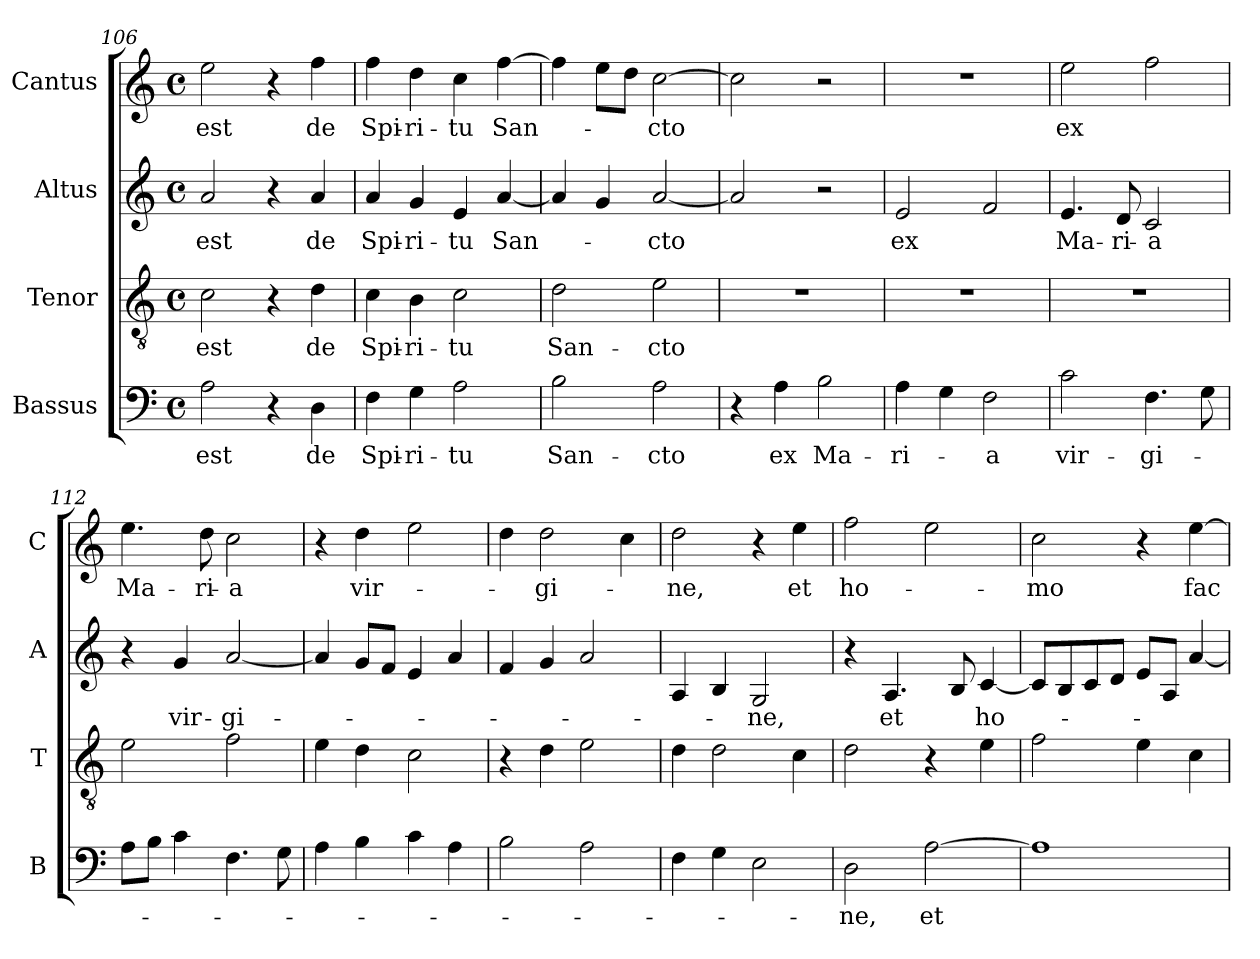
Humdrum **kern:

**kern	**text	**kern	**text	**kern	**text	**kern	**text
*part4	*part4	*part3	*part3	*part2	*part2	*part1	*part1
*staff4	*staff4	*staff3	*staff3	*staff2	*staff2	*staff1	*staff1
*I"Bassus	*	*I"Tenor	*	*I"Altus	*	*I"Cantus	*
*I'B	*	*I'T	*	*I'A	*	*I'C	*
*clefF4	*	*clefGv2	*	*clefG2	*	*clefG2	*
*k[]	*	*k[]	*	*k[]	*	*k[]	*
*C:	*	*C:	*	*C:	*	*C:	*
*M4/4	*	*M4/4	*	*M4/4	*	*M4/4	*
*met(c)	*	*met(c)	*	*met(c)	*	*met(c)	*
=106	=106	=106	=106	=106	=106	=106	=106
!	!LO:LY:b	!	!	!	!	!	!
!	!	!	!LO:LY:b	!	!	!	!
!	!	!	!	!	!LO:LY:b	!	!
!	!	!	!	!	!	!	!LO:LY:b
2A\	est	2c\	est	2a/	est	2ee\	est
4r	.	4r	.	4r	.	4r	.
!	!LO:LY:b	!	!	!	!	!	!
!	!	!	!LO:LY:b	!	!	!	!
!	!	!	!	!	!LO:LY:b	!	!
!	!	!	!	!	!	!	!LO:LY:b
4D\	de	4d\	de	4a/	de	4ff\	de
=107	=107	=107	=107	=107	=107	=107	=107
!	!LO:LY:b	!	!	!	!	!	!
!	!	!	!LO:LY:b	!	!	!	!
!	!	!	!	!	!LO:LY:b	!	!
!	!	!	!	!	!	!	!LO:LY:b
4F\	Spi-	4c\	Spi-	4a/	Spi-	4ff\	Spi-
!	!LO:LY:b	!	!	!	!	!	!
!	!	!	!LO:LY:b	!	!	!	!
!	!	!	!	!	!LO:LY:b	!	!
!	!	!	!	!	!	!	!LO:LY:b
4G\	-ri-	4B\	-ri-	4g/	-ri-	4dd\	-ri-
!	!LO:LY:b	!	!	!	!	!	!
!	!	!	!LO:LY:b	!	!	!	!
!	!	!	!	!	!LO:LY:b	!	!
!	!	!	!	!	!	!	!LO:LY:b
2A\	-tu	2c\	-tu	4e/	-tu	4cc\	-tu
!	!	!	!	!	!LO:LY:b	!	!
!	!	!	!	!	!	!	!LO:LY:b
.	.	.	.	[4a/	San-	[4ff\	San-
=108	=108	=108	=108	=108	=108	=108	=108
!	!LO:LY:b	!	!	!	!	!	!
!	!	!	!LO:LY:b	!	!	!	!
2B\	San-	2d\	San-	4a/]	.	4ff\]	.
.	.	.	.	4g/	.	8ee\L	.
.	.	.	.	.	.	8dd\J	.
!	!LO:LY:b	!	!	!	!	!	!
!	!	!	!LO:LY:b	!	!	!	!
!	!	!	!	!	!LO:LY:b	!	!
!	!	!	!	!	!	!	!LO:LY:b
2A\	-cto	2e\	-cto	[2a/	-cto	[2cc\	-cto
=109	=109	=109	=109	=109	=109	=109	=109
4r	.	1r	.	2a/]	.	2cc\]	.
!	!LO:LY:b	!	!	!	!	!	!
4A\	ex	.	.	.	.	.	.
!	!LO:LY:b	!	!	!	!	!	!
2B\	Ma-	.	.	2r	.	2r	.
!!LO:PB:g=z
=110	=110	=110	=110	=110	=110	=110	=110
!	!LO:LY:b	!	!	!	!	!	!
!	!	!	!	!	!LO:LY:b	!	!
4A\	-ri-	1r	.	2e/	ex	1r	.
4G\	.	.	.	.	.	.	.
!	!LO:LY:b	!	!	!	!	!	!
2F\	-a	.	.	2f/	.	.	.
=111	=111	=111	=111	=111	=111	=111	=111
!	!LO:LY:b	!	!	!	!	!	!
!	!	!	!	!	!LO:LY:b	!	!
!	!	!	!	!	!	!	!LO:LY:b
2c\	vir-	1r	.	4.e/	Ma-	2ee\	ex
!	!	!	!	!	!LO:LY:b	!	!
.	.	.	.	8d/	-ri-	.	.
!	!LO:LY:b	!	!	!	!	!	!
!	!	!	!	!	!LO:LY:b	!	!
4.F\	-gi-	.	.	2c/	-a	2ff\	.
8G\	.	.	.	.	.	.	.
=112	=112	=112	=112	=112	=112	=112	=112
!	!	!	!	!	!	!	!LO:LY:b
8A\L	.	2e\	.	4r	.	4.ee\	Ma-
8B\J	.	.	.	.	.	.	.
!	!	!	!	!	!LO:LY:b	!	!
4c\	.	.	.	4g/	vir-	.	.
!	!	!	!	!	!	!	!LO:LY:b
.	.	.	.	.	.	8dd\	-ri-
!	!	!	!	!	!LO:LY:b	!	!
!	!	!	!	!	!	!	!LO:LY:b
4.F\	.	2f\	.	[2a/	-gi-	2cc\	-a
8G\	.	.	.	.	.	.	.
=113	=113	=113	=113	=113	=113	=113	=113
4A\	.	4e\	.	4a/]	.	4r	.
!	!	!	!	!	!	!	!LO:LY:b
4B\	.	4d\	.	8g/L	.	4dd\	vir-
.	.	.	.	8f/J	.	.	.
4c\	.	2c\	.	4e/	.	2ee\	.
4A\	.	.	.	4a/	.	.	.
=114	=114	=114	=114	=114	=114	=114	=114
2B\	.	4r	.	4f/	.	4dd\	.
!	!	!	!	!	!	!	!LO:LY:b
.	.	4d\	.	4g/	.	2dd\	-gi-
2A\	.	2e\	.	2a/	.	.	.
.	.	.	.	.	.	4cc\	.
=115	=115	=115	=115	=115	=115	=115	=115
!	!	!	!	!	!	!	!LO:LY:b
4F\	.	4d\	.	4A/	.	2dd\	-ne,
4G\	.	2d\	.	4B/	.	.	.
!	!	!	!	!	!LO:LY:b	!	!
2E\	.	.	.	2G/	-ne,	4r	.
!	!	!	!	!	!	!	!LO:LY:b
.	.	4c\	.	.	.	4ee\	et
!!LO:LB:g=z
=116	=116	=116	=116	=116	=116	=116	=116
!	!LO:LY:b	!	!	!	!	!	!
!	!	!	!	!	!	!	!LO:LY:b
2D\	-ne,	2d\	.	4r	.	2ff\	ho-
!	!	!	!	!	!LO:LY:b	!	!
.	.	.	.	4.A/	et	.	.
!	!LO:LY:b	!	!	!	!	!	!
[2A\	et	4r	.	.	.	2ee\	.
.	.	.	.	8B/	.	.	.
!	!	!	!	!	!LO:LY:b	!	!
.	.	4e\	.	[4c/	ho-	.	.
=117	=117	=117	=117	=117	=117	=117	=117
!	!	!	!	!	!	!	!LO:LY:b
1A]	.	2f\	.	8c/L]	.	2cc\	-mo
.	.	.	.	8B/	.	.	.
.	.	.	.	8c/	.	.	.
.	.	.	.	8d/J	.	.	.
.	.	4e\	.	8e/L	.	4r	.
.	.	.	.	8A/J	.	.	.
!	!	!	!	!	!	!	!LO:LY:b
.	.	4c\	.	[4a/	.	[4ee\	fac-
=	=	=	=	=	=	=	=
*-	*-	*-	*-	*-	*-	*-	*-
